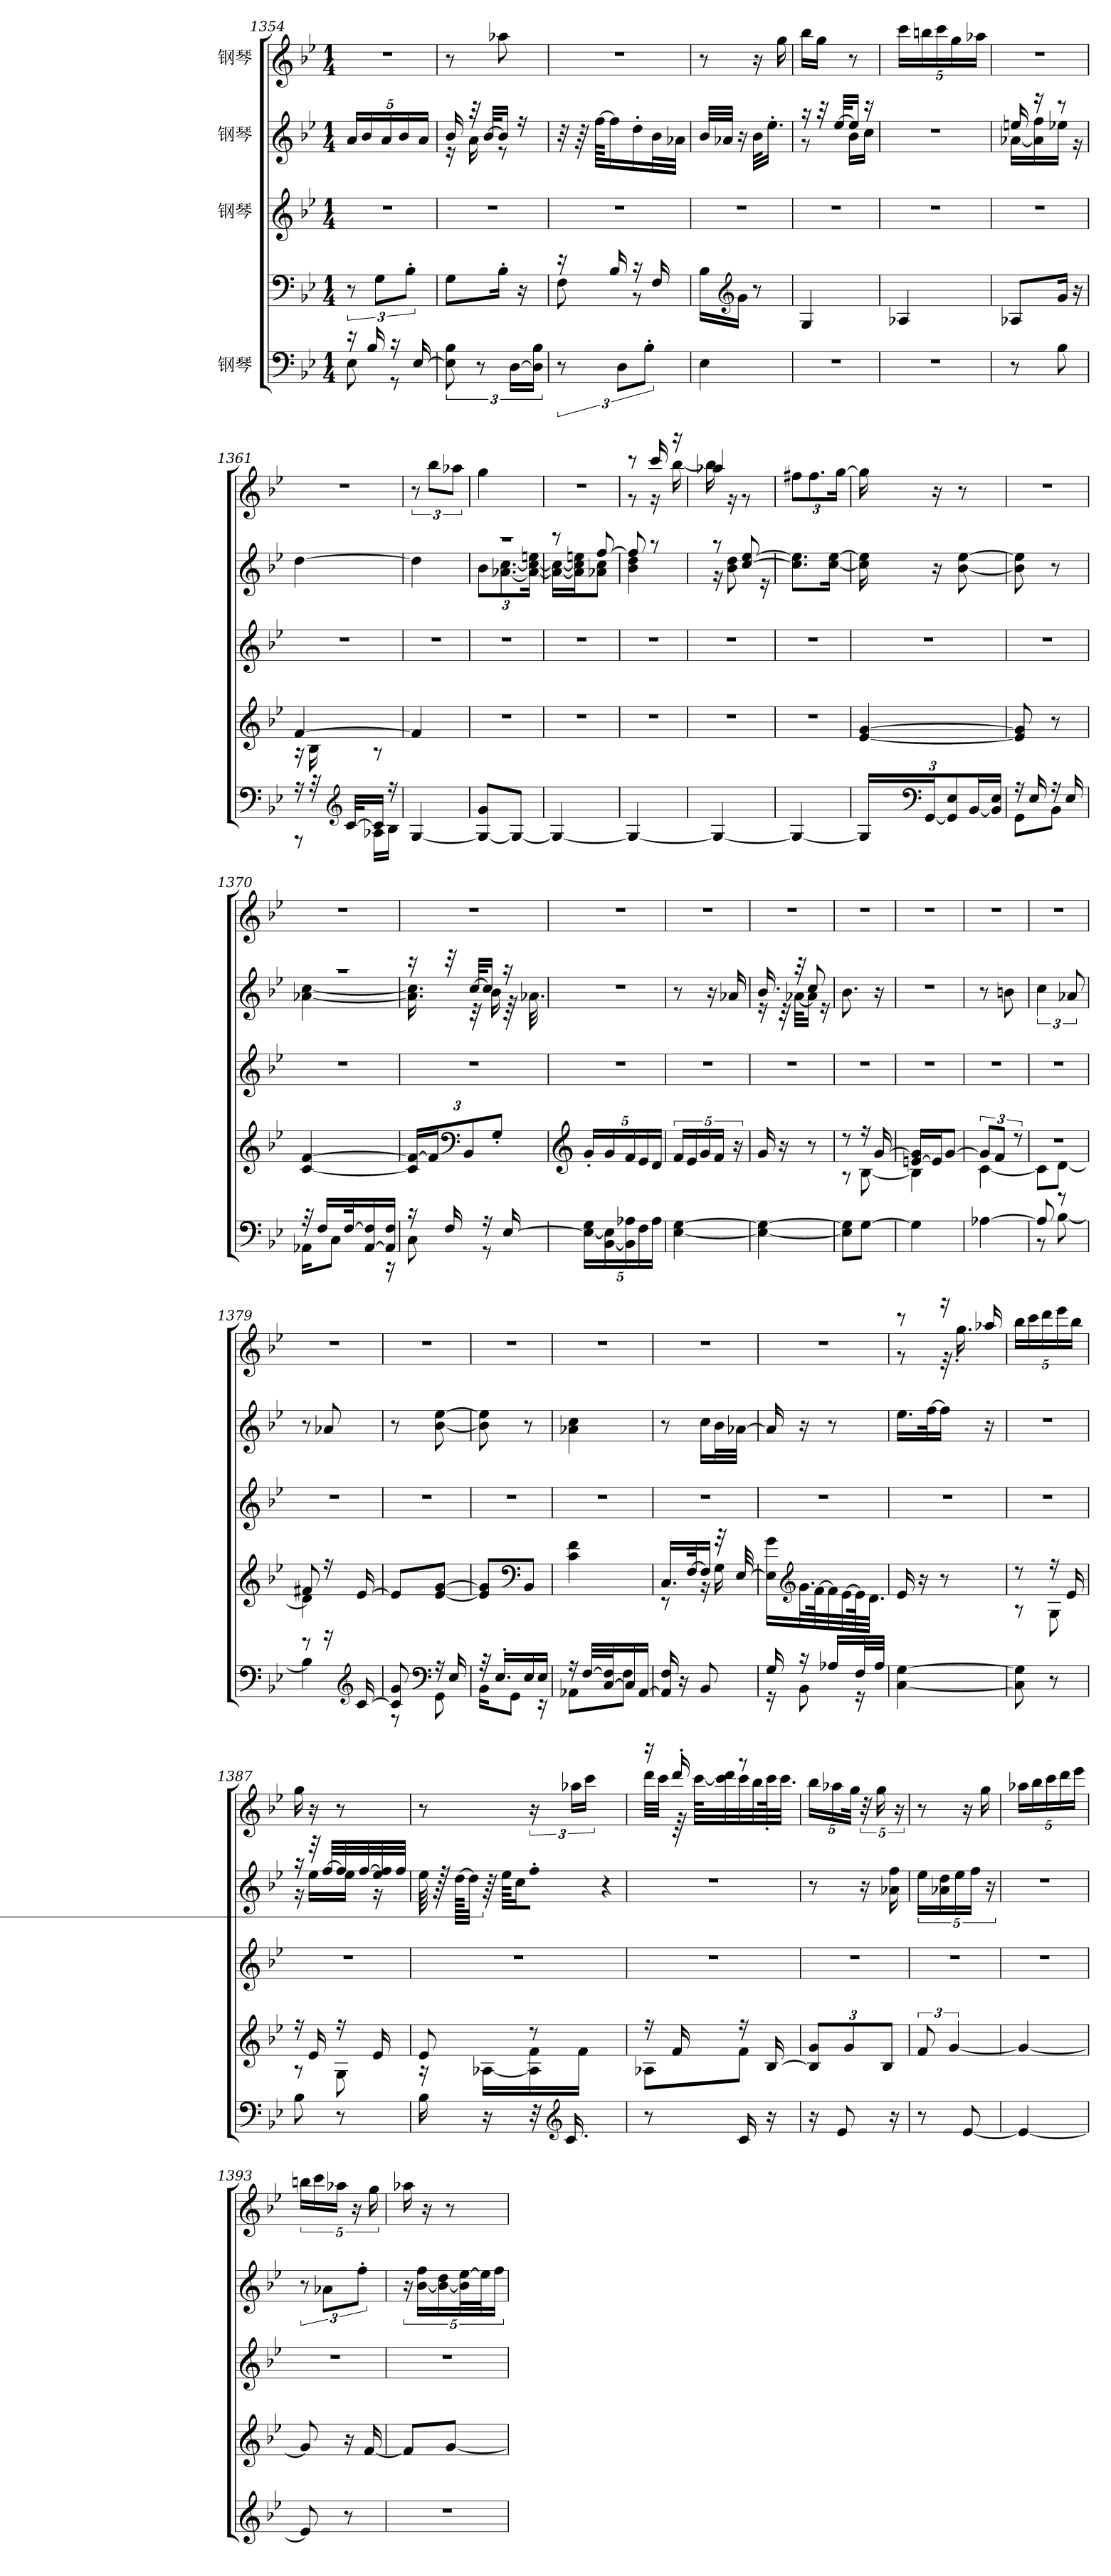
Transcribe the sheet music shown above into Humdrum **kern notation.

**kern	**kern	**kern	**kern	**kern
*part4	*part4	*part3	*part2	*part1
*staff5	*staff4	*staff3	*staff2	*staff1
*I"钢琴	*	*I"钢琴	*I"钢琴	*I"钢琴
*clefF4	*clefF4	*clefG2	*clefG2	*clefG2
*k[b-e-]	*k[b-e-]	*k[b-e-]	*k[b-e-]	*k[b-e-]
*M1/4	*M1/4	*M1/4	*M1/4	*M1/4
=1354	=1354	=1354	=1354	=1354
*^	*	*	*	*
*	*	*	*	*Xbrackettup	*
16r	8E-\	12r	4r	20a/LL	4r
.	.	.	.	20b-/	.
16B-/	.	.	.	.	.
.	.	12G\L	.	.	.
.	.	.	.	20a/	.
16r	8r	.	.	.	.
.	.	.	.	20b-/	.
.	.	12B-'\J	.	.	.
[16E-/	.	.	.	.	.
.	.	.	.	20a/JJ	.
*v	*v	*	*	*	*
=1355	=1355	=1355	=1355	=1355
*	*	*	*^	*
12E-\] 12B-\	8G\L	4r	16b-/	16r	8r
.	.	.	32r	16a\	.
12r	.	.	.	.	.
.	.	.	[32b-/KLL	.	.
.	16B-'\Jk	.	16b-/JJ]	8r	8aa-X\
[24D\LL	.	.	.	.	.
.	16r	.	16r	.	.
24D\] 24B-\JJ	.	.	.	.	.
*	*	*	*v	*v	*
!!LO:LB:g=z
=1356	=1356	=1356	=1356	=1356
*	*^	*	*	*
12r	16r	8F\	4r	32r	4r
.	.	.	.	64r	.
.	.	.	.	[64ff\KKLL	.
.	16B-/	.	.	16ff\]	.
12D\L	.	.	.	.	.
.	16r	8r	.	16dd'\	.
12B-'\J	.	.	.	.	.
.	16F/	.	.	32b-\L	.
.	.	.	.	32a-X\JJJ	.
*	*v	*v	*	*	*
=1357	=1357	=1357	=1357	=1357
4E-\	16B-\LL	4r	32b-/LLL	8r
.	.	.	32a-X/JJJ	.
*	*clefG2	*	*	*
.	16g\JJ	.	16r	.
.	8r	.	32b-\KLL	16r
.	.	.	16.ee-'\JJ	.
.	.	.	.	16gg\
=1358	=1358	=1358	=1358	=1358
*	*	*	*^	*
4r	4G/	4r	16r	8r	16bb-\LL
.	.	.	32r	.	16gg\JJ
.	.	.	[32ee-/KLL	.	.
.	.	.	16ee-/JJ]	16b-\LL	8r
.	.	.	16r	16cc\JJ	.
*	*	*	*v	*v	*
=1359	=1359	=1359	=1359	=1359
*	*	*	*	*Xbrackettup
4r	4A-X/	4r	4r	20ccc\LL
.	.	.	.	20bbn\
.	.	.	.	20ccc\
.	.	.	.	20gg\
.	.	.	.	20aa-X\JJ
=1360	=1360	=1360	=1360	=1360
*	*	*	*^	*
8r	8A-X/L	4r	16een/	[16a-X\LL	4r
.	.	.	16r	16a-\] 16ff\	.
8B-\	16g/Jk	.	8r	16ee-X\JJ	.
.	16r	.	.	16r	.
*	*	*	*v	*v	*
!!LO:PB:g=z
=1361	=1361	=1361	=1361	=1361
*^	*^	*	*	*
16r	8r	[4f/	16r	4r	[4dd\	4r
32r	.	.	16B-\	.	.	.
*clefG2	*	*	*	*	*	*
[32c/KLL	.	.	.	.	.	.
16c/JJ]	16A-X\LL	.	8r	.	.	.
16r	16B-\JJ	.	.	.	.	.
*v	*v	*	*	*	*	*
*	*v	*v	*	*	*
=1362	=1362	=1362	=1362	=1362
*	*	*	*	*brackettup
[4G/	4f/]	4r	4dd\]	12r
.	.	.	.	12bb-\L
.	.	.	.	12aa-X\J
=1363	=1363	=1363	=1363	=1363
*	*	*	*^	*
8G/_ 8g/L	4r	4r	4r	12b-\L	4gg\
.	.	.	.	[12.a-X\ [12.cc\	.
8G/J_	.	.	.	.	.
.	.	.	.	24a-\_ 24cc\_ 24een\Jk	.
=1364	=1364	=1364	=1364	=1364	=1364
4G/_	4r	4r	8r	16a-\_ 16cc\_LL	4r
.	.	.	.	16a-\] 16cc\] 16een\J	.
.	.	.	[8ff/	8a-X\ 8cc\J	.
=1365	=1365	=1365	=1365	=1365	=1365
*	*	*	*	*	*^
4G/_	4r	4r	8ff/]	4b-\ 4dd\	8r	8r
.	.	.	8r	.	16ccc/	16r
.	.	.	.	.	16r	[16bb-\
=1366	=1366	=1366	=1366	=1366	=1366	=1366
4G/_	4r	4r	8r	16r	4aa-X/	16bb-\]
.	.	.	.	8b-\ 8dd\	.	16r
.	.	.	[8cc/ [8ee-/	.	.	8r
.	.	.	.	16r	.	.
*	*	*	*v	*v	*	*
*	*	*	*	*v	*v
!!LO:LB:g=z
=1367	=1367	=1367	=1367	=1367
*	*	*	*	*Xbrackettup
4G/_	4r	4r	8.cc\] 8.ee-\]L	12ff#X\L
.	.	.	.	12.ff#\
.	.	.	[16cc\ [16ee-\Jk	.
.	.	.	.	[24gg\Jk
=1368	=1368	=1368	=1368	=1368
*Xbrackettup	*	*	*	*
24G/LL]	[4e-/ [4g/	4r	16cc\] 16ee-\]	16gg\]
*clefF4	*	*	*	*
[24GG/J	.	.	.	.
.	.	.	16r	16r
12GG/] 12E-/	.	.	.	.
.	.	.	[8b-\ [8ee-\	8r
[24BB-/L	.	.	.	.
24BB-/] 24E-/JJ	.	.	.	.
=1369	=1369	=1369	=1369	=1369
*^	*	*	*	*
16r	8GG\L	8e-/] 8g/]	4r	8b-\] 8ee-\]	4r
16E-/	.	.	.	.	.
16r	8BB-\J	8r	.	8r	.
16E-/	.	.	.	.	.
=1370	=1370	=1370	=1370	=1370	=1370
*	*	*	*	*^	*
32r	16AA-X\KL	[4c/ [4f/	4r	4r	[4a-X\ [4cc\	4r
16F/LL	.	.	.	.	.	.
.	8C\J	.	.	.	.	.
[32F/K	.	.	.	.	.	.
[16AA-/ 16F/]	.	.	.	.	.	.
16AA-/] 16F/JJ	16r	.	.	.	.	.
=1371	=1371	=1371	=1371	=1371	=1371	=1371
*	*	*Xbrackettup	*	*	*	*
16r	8C\	24c/] 24f/_LL	4r	16r	16.a-\] 16.cc\]	4r
.	.	24f/J]	.	.	.	.
16F/	.	.	.	32r	.	.
*	*	*clefF4	*	*	*	*
.	.	12BB-/	.	.	.	.
.	.	.	.	[32cc/KLL	32r	.
16r	8r	.	.	16cc/JJ]	16b-\	.
.	.	12G'/J	.	.	.	.
[16E-/	.	.	.	16r	64r	.
.	.	.	.	.	32.a-X\	.
*v	*v	*	*	*v	*v	*
!!LO:PB:g=z
=1372	=1372	=1372	=1372	=1372
*	*clefG2	*	*	*
20E-\_ 20G\LL	20g'/LL	4r	4r	4r
[20BB-\ 20E-\]	20g/	.	.	.
20BB-\] 20A-X\	20f/	.	.	.
20F\	20e-/	.	.	.
20A-\JJ	20d/JJ	.	.	.
=1373	=1373	=1373	=1373	=1373
*	*brackettup	*	*	*
[4E-\ [4G\	20f/LL	4r	8r	4r
.	20e-/	.	.	.
.	20g/	.	.	.
.	.	.	16r	.
.	20f/JJ	.	.	.
.	.	.	16a-X/	.
.	20r	.	.	.
=1374	=1374	=1374	=1374	=1374
*	*	*	*^	*
4E-\_ 4G\_	16g/	4r	16.b-/	16r	4r
.	16r	.	.	32r	.
.	.	.	32r	[32a-X\KLL	.
.	8r	.	8cc/	16a-\JJ]	.
.	.	.	.	16r	.
*	*	*	*v	*v	*
=1375	=1375	=1375	=1375	=1375
*	*^	*	*	*
8E-\] 8G\]L	8r	8r	4r	8.b-\	4r
[8G\J	16r	[8B-\	.	.	.
.	[16g/	.	.	16r	.
=1376	=1376	=1376	=1376	=1376	=1376
4G\]	[16en/ 16g/]LL	4B-\]	4r	4r	4r
.	16e/J]	.	.	.	.
.	[8g/J	.	.	.	.
=1377	=1377	=1377	=1377	=1377	=1377
[4A-X\	12g/L]	[4c\	4r	8r	4r
.	12f/J	.	.	.	.
.	.	.	.	8bn\	.
.	12r	.	.	.	.
=1378	=1378	=1378	=1378	=1378	=1378
*^	*	*	*	*	*
*	*	*	*	*	*brackettup	*
8A-/]	8r	4r	8c\L]	4r	6cc\	4r
8r	[8B-\	.	[8d\J	.	.	.
.	.	.	.	.	12a-X/	.
!!LO:LB:g=z
=1379	=1379	=1379	=1379	=1379	=1379	=1379
8r	4B-\]	8f#X/	4d\]	4r	8r	4r
16r	.	16r	.	.	8a-X/	.
*clefG2	*	*	*	*	*	*
[16c/	.	[16e-/	.	.	.	.
*	*	*v	*v	*	*	*
=1380	=1380	=1380	=1380	=1380	=1380
8c/] 8g/	8r	8e-/L]	4r	8r	4r
*clefF4	*	*	*	*	*
16r	8GG\	[8e-/ [8g/J	.	[8b-\ [8ee-\	.
16E-/	.	.	.	.	.
=1381	=1381	=1381	=1381	=1381	=1381
32r	16BB-\KL	8e-/] 8g/]L	4r	8b-\] 8ee-\]	4r
16.E-'/LL	.	.	.	.	.
.	8GG\J	.	.	.	.
*	*	*clefF4	*	*	*
16E-/	.	8BB-/J	.	8r	.
16E-/JJ	16r	.	.	.	.
=1382	=1382	=1382	=1382	=1382	=1382
16r	8AA-X\L	4c\ 4f\	4r	4a-X\ 4cc\	4r
[32F/LLL	.	.	.	.	.
[32C/ 32F/]J	.	.	.	.	.
16C/]	8F\J	.	.	.	.
[16AA-/JJ	.	.	.	.	.
*v	*v	*	*	*	*
=1383	=1383	=1383	=1383	=1383
*	*^	*	*	*
16AA-/] 16F/	16.C/LL	8r	4r	8r	4r
16r	.	.	.	.	.
.	[32F/K	.	.	.	.
8BB-/	16F/JJ]	16r	.	16cc\LL	.
.	32r	16G\	.	32b-\L	.
.	[32E-/	.	.	[32a-X\JJJ	.
*	*v	*v	*	*	*
!!LO:PB:g=z
=1384	=1384	=1384	=1384	=1384
*^	*	*	*	*
16G/	16r	16E-\] 16g\LL	4r	16a-/]	4r
*	*	*clefG2	*	*	*
16r	8BB-\	32.g\L	.	16r	.
.	.	[64f\K	.	.	.
16A-X/LL	.	32f\]	.	8r	.
.	.	[32e-\	.	.	.
32F/L	16r	64e-\K]	.	.	.
.	.	32.d\JJJ	.	.	.
32A-/JJJ	.	.	.	.	.
*v	*v	*	*	*	*
=1385	=1385	=1385	=1385	=1385
*	*	*	*	*^
[4C\ [4G\	16e-/	4r	16.ee-\LL	8r	8r
.	16r	.	.	.	.
.	.	.	[32ff\K	.	.
.	8r	.	16ff\JJ]	16r	32r
.	.	.	.	.	16.gg'\
.	.	.	16r	16aa-X/	.
*	*	*	*	*v	*v
=1386	=1386	=1386	=1386	=1386
*	*^	*	*	*
8C\] 8G\]	8r	8r	4r	4r	20bb-\LL
.	.	.	.	.	20ccc\
.	.	.	.	.	20ddd\
8r	16r	8G\	.	.	.
.	.	.	.	.	20eee-\
.	16e-/	.	.	.	.
.	.	.	.	.	20bb-\JJ
=1387	=1387	=1387	=1387	=1387	=1387
*	*	*	*	*^	*
8B-\	16r	8r	4r	16r	16r	16gg\
.	16e-/	.	.	32r	16ee-\LL	16r
.	.	.	.	[32ff/LLL	.	.
8r	16r	8G\	.	32ff/]	16ee-\JJ	8r
.	.	.	.	[32ff/	.	.
.	16e-/	.	.	32ee-/ 32ff/]	16r	.
.	.	.	.	32ff/JJJ	.	.
*	*	*	*	*v	*v	*
!!LO:LB:g=z
=1388	=1388	=1388	=1388	=1388	=1388
16B-\	8e-/	16r	4r	64ee-\	8r
.	.	.	.	128r	.
.	.	.	.	[128dd\KKLLL	.
.	.	.	.	32dd\JJJ]	.
16r	.	[16A-X\LL	.	96r	.
.	.	.	.	96ee-\KKLL	.
.	.	.	.	24cc\	.
*	*	*	*	*	*brackettup
32r	8r	16A-\] 16f\	.	16ff'\JJ	24r
*clefG2	*	*	*	*	*
16.c/	.	.	.	.	.
.	.	.	.	.	24aa-X\LL
.	.	16f\JJ	.	16r	.
.	.	.	.	.	24ccc\JJ
=1389	=1389	=1389	=1389	=1389	=1389
*	*	*	*	*	*^
8r	16r	8A-X\L	4r	4r	16r	32ddd\LLL
.	.	.	.	.	.	32ccc\JJJ
.	16f/	.	.	.	16ddd'/	64r
.	.	.	.	.	.	[64ccc\KLLL
.	.	.	.	.	.	32ccc\] 32ddd\
16c/	16r	8f\J	.	.	8r	32ccc\
.	.	.	.	.	.	32bb-\
16r	[16B-/	.	.	.	.	64ccc'\K
.	.	.	.	.	.	32.ccc\JJJ
*	*v	*v	*	*	*v	*v
=1390	=1390	=1390	=1390	=1390
*	*Xbrackettup	*	*	*
16r	12B-/] 12g/L	4r	8r	20bb-\LL
.	.	.	.	20aa-X\
8e-/	.	.	.	.
.	12g/	.	.	.
.	.	.	.	40gg\JJk
.	.	.	16r	40r
.	.	.	.	20gg\
.	12B-/J	.	.	.
16r	.	.	16a-X\ 16ff\	.
.	.	.	.	20r
!!LO:PB:g=z
=1391	=1391	=1391	=1391	=1391
*	*brackettup	*	*	*
8r	12f/	4r	20ee-\LL	8r
.	.	.	20a-X\ 20dd\	.
.	[6g/	.	.	.
.	.	.	20ee-\	.
[8e-/	.	.	.	16r
.	.	.	20ff\JJ	.
.	.	.	.	16gg\
.	.	.	20r	.
=1392	=1392	=1392	=1392	=1392
*	*	*	*	*Xbrackettup
4e-/_	4g/_	4r	4r	20aa-X\LL
.	.	.	.	20bb-\
.	.	.	.	20ccc\
.	.	.	.	20ddd\
.	.	.	.	20eee-\JJ
=1393	=1393	=1393	=1393	=1393
*	*	*	*	*brackettup
8e-/]	8g/]	4r	12r	20bbn\LL
.	.	.	.	20ccc\
.	.	.	12a-X\L	.
.	.	.	.	20aa-X\JJ
8r	16r	.	.	.
.	.	.	.	20r
.	.	.	12ff'\J	.
.	[16f/	.	.	.
.	.	.	.	20gg\
=1394	=1394	=1394	=1394	=1394
4r	8f/L]	4r	20r	16aa-X\
.	.	.	[20b-\ 20ff\LL	.
.	.	.	.	16r
.	.	.	20b-\_ 20dd\	.
.	[8g/J	.	.	8r
.	.	.	40b-\] [40ee-\L	.
.	.	.	40ee-\J]	.
.	.	.	20ff\JJ	.
=	=	=	=	=
*-	*-	*-	*-	*-
